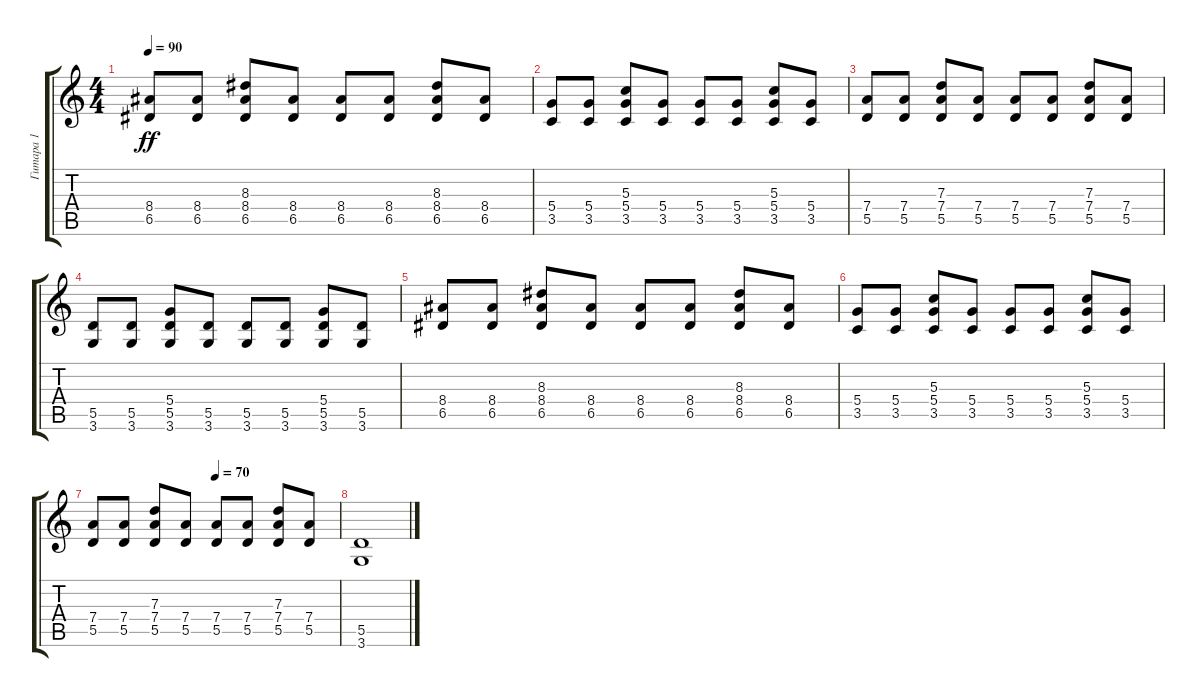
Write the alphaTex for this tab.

\track ("Гитара 1" "Гитара 1") {instrument distortionguitar}
\staff {score tabs}
\tuning (E4 B3 G3 D3 A2 E2) {hide}
\ts (4 4)
\tempo 90
\clef g2
\ks c
(8.4 6.5).8{dy ff} (8.4 6.5).8 (8.3 8.4 6.5).8 (8.4 6.5).8 (8.4 6.5).8 (8.4 6.5).8 (8.3 8.4 6.5).8 (8.4 6.5).8 |
(5.4 3.5).8 (5.4 3.5).8 (5.3 5.4 3.5).8 (5.4 3.5).8 (5.4 3.5).8 (5.4 3.5).8 (5.3 5.4 3.5).8 (5.4 3.5).8 |
(7.4 5.5).8 (7.4 5.5).8 (7.3 7.4 5.5).8 (7.4 5.5).8 (7.4 5.5).8 (7.4 5.5).8 (7.3 7.4 5.5).8 (7.4 5.5).8 |
(5.5 3.6).8 (5.5 3.6).8 (5.4 5.5 3.6).8 (5.5 3.6).8 (5.5 3.6).8 (5.5 3.6).8 (5.4 5.5 3.6).8 (5.5 3.6).8 |
(8.4 6.5).8 (8.4 6.5).8 (8.3 8.4 6.5).8 (8.4 6.5).8 (8.4 6.5).8 (8.4 6.5).8 (8.3 8.4 6.5).8 (8.4 6.5).8 |
(5.4 3.5).8 (5.4 3.5).8 (5.3 5.4 3.5).8 (5.4 3.5).8 (5.4 3.5).8 (5.4 3.5).8 (5.3 5.4 3.5).8 (5.4 3.5).8 |
\tempo (70 0.5)
(7.4 5.5).8 (7.4 5.5).8 (7.3 7.4 5.5).8 (7.4 5.5).8 (7.4 5.5).8 (7.4 5.5).8 (7.3 7.4 5.5).8 (7.4 5.5).8 |
(5.5 3.6).1
